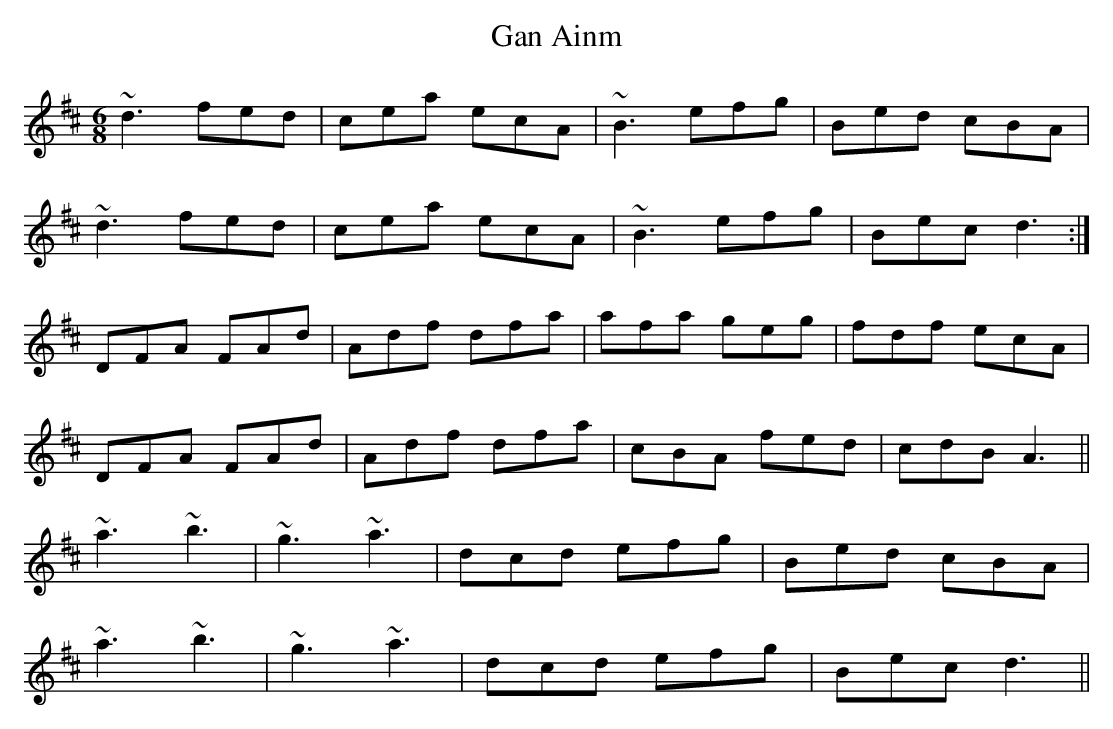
X:1
T:Gan Ainm
M:6/8
L:1/8
K:D
~d3 fed|cea ecA|~B3 efg|Bed cBA|!
~d3 fed|cea ecA|~B3 efg|Bec d3:|!
DFA FAd|Adf dfa|afa geg|fdf ecA|!
DFA FAd|Adf dfa|cBA fed|cdB A3||!
~a3 ~b3|~g3 ~a3|dcd efg|Bed cBA|!
~a3 ~b3|~g3 ~a3|dcd efg|Bec d3||!
